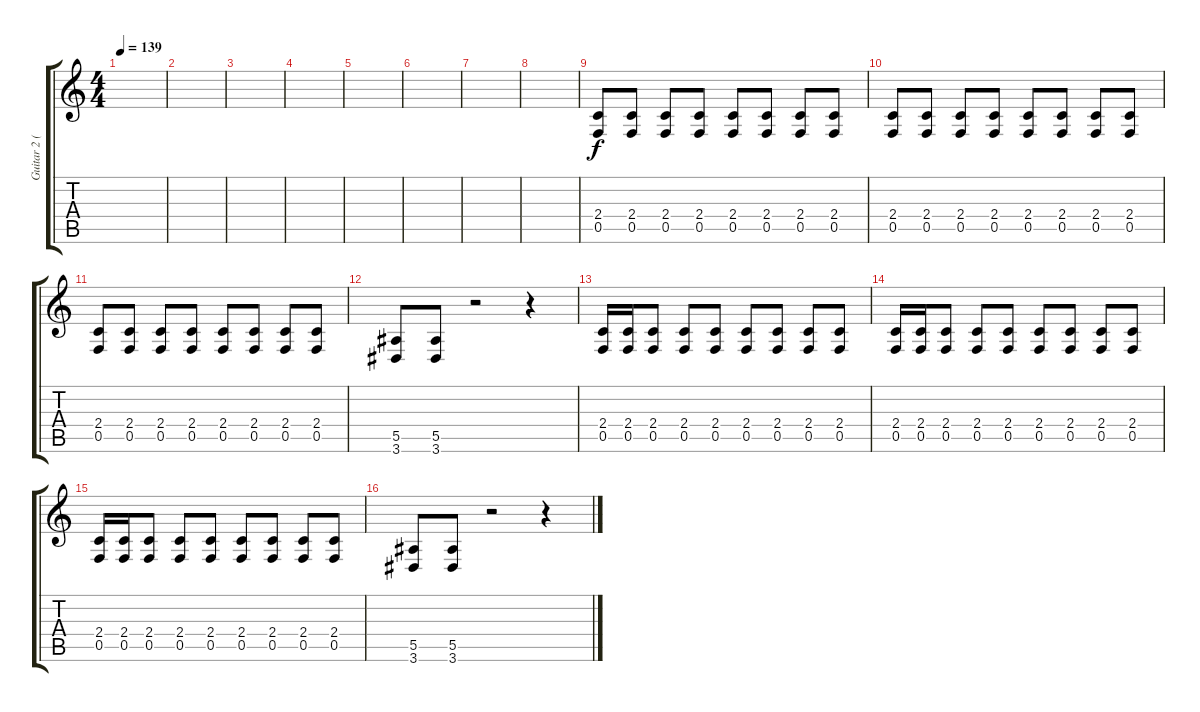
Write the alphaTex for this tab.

\track ("Guitar 2 (Lead)" "Guitar 2 (") {instrument distortionguitar}
\staff {score tabs}
\tuning (C4 G3 Eb3 Bb2 F2 C2) {hide}
\ts (4 4)
\tempo 139
\clef g2
\ks c
|
|
|
|
|
|
|
|
(2.4 0.5).8 (2.4 0.5).8 (2.4 0.5).8 (2.4 0.5).8 (2.4 0.5).8 (2.4 0.5).8 (2.4 0.5).8 (2.4 0.5).8 |
(2.4 0.5).8 (2.4 0.5).8 (2.4 0.5).8 (2.4 0.5).8 (2.4 0.5).8 (2.4 0.5).8 (2.4 0.5).8 (2.4 0.5).8 |
(2.4 0.5).8 (2.4 0.5).8 (2.4 0.5).8 (2.4 0.5).8 (2.4 0.5).8 (2.4 0.5).8 (2.4 0.5).8 (2.4 0.5).8 |
(5.5 3.6).8 (5.5 3.6).8 r.2 r.4 |
(2.4 0.5).16 (2.4 0.5).16 (2.4 0.5).8 (2.4 0.5).8 (2.4 0.5).8 (2.4 0.5).8 (2.4 0.5).8 (2.4 0.5).8 (2.4 0.5).8 |
(2.4 0.5).16 (2.4 0.5).16 (2.4 0.5).8 (2.4 0.5).8 (2.4 0.5).8 (2.4 0.5).8 (2.4 0.5).8 (2.4 0.5).8 (2.4 0.5).8 |
(2.4 0.5).16 (2.4 0.5).16 (2.4 0.5).8 (2.4 0.5).8 (2.4 0.5).8 (2.4 0.5).8 (2.4 0.5).8 (2.4 0.5).8 (2.4 0.5).8 |
(5.5 3.6).8 (5.5 3.6).8 r.2 r.4
